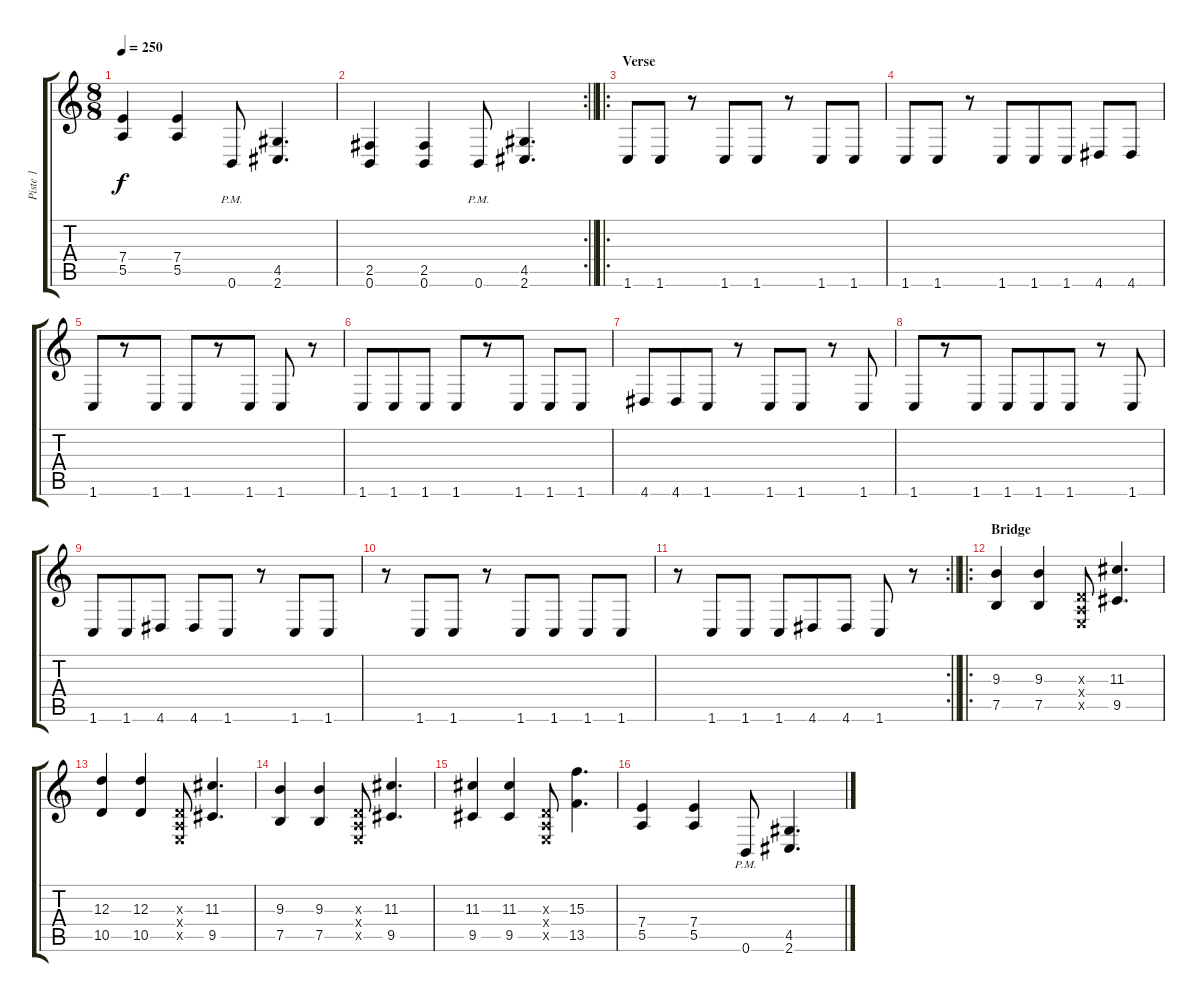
\track ("Piste 1" "Piste 1") {instrument distortionguitar}
\staff {score tabs}
\tuning (B3 Gb3 D3 A2 E2 B1) {hide}
\ts (8 8)
\tempo 250
\clef g2
\ks c
(7.4 5.5).4{dy f} (7.4 5.5).4 0.6{pm}.8 (4.5 2.6).4{d} |
\rc 2
\barLineRight lightlight
(2.5 0.6).4 (2.5 0.6).4 0.6{pm}.8 (4.5 2.6).4{d} |
\ro
\section ("" "Verse")
1.6.8 1.6.8 r.8 1.6.8 1.6.8 r.8 1.6.8 1.6.8 |
1.6.8 1.6.8 r.8 1.6.8 1.6.8 1.6.8 4.6.8 4.6.8 |
1.6.8 r.8 1.6.8 1.6.8 r.8 1.6.8 1.6.8 r.8 |
1.6.8 1.6.8 1.6.8 1.6.8 r.8 1.6.8 1.6.8 1.6.8 |
4.6.8 4.6.8 1.6.8 r.8 1.6.8 1.6.8 r.8 1.6.8 |
1.6.8 r.8 1.6.8 1.6.8 1.6.8 1.6.8 r.8 1.6.8 |
1.6.8 1.6.8 4.6.8 4.6.8 1.6.8 r.8 1.6.8 1.6.8 |
r.8 1.6.8 1.6.8 r.8 1.6.8 1.6.8 1.6.8 1.6.8 |
\rc 2
\barLineRight lightlight
r.8 1.6.8 1.6.8 1.6.8 4.6.8 4.6.8 1.6.8 r.8 |
\ro
\section ("" "Bridge")
(9.3 7.5).4 (9.3 7.5).4 (0.3{x} 0.4{x} 0.5{x}).8 (11.3 9.5).4{d} |
(12.3 10.5).4 (12.3 10.5).4 (0.3{x} 0.4{x} 0.5{x}).8 (11.3 9.5).4{d} |
(9.3 7.5).4 (9.3 7.5).4 (0.3{x} 0.4{x} 0.5{x}).8 (11.3 9.5).4{d} |
(11.3 9.5).4 (11.3 9.5).4 (0.3{x} 0.4{x} 0.5{x}).8 (15.3 13.5).4{d} |
(7.4 5.5).4 (7.4 5.5).4 0.6{pm}.8 (4.5 2.6).4{d}
